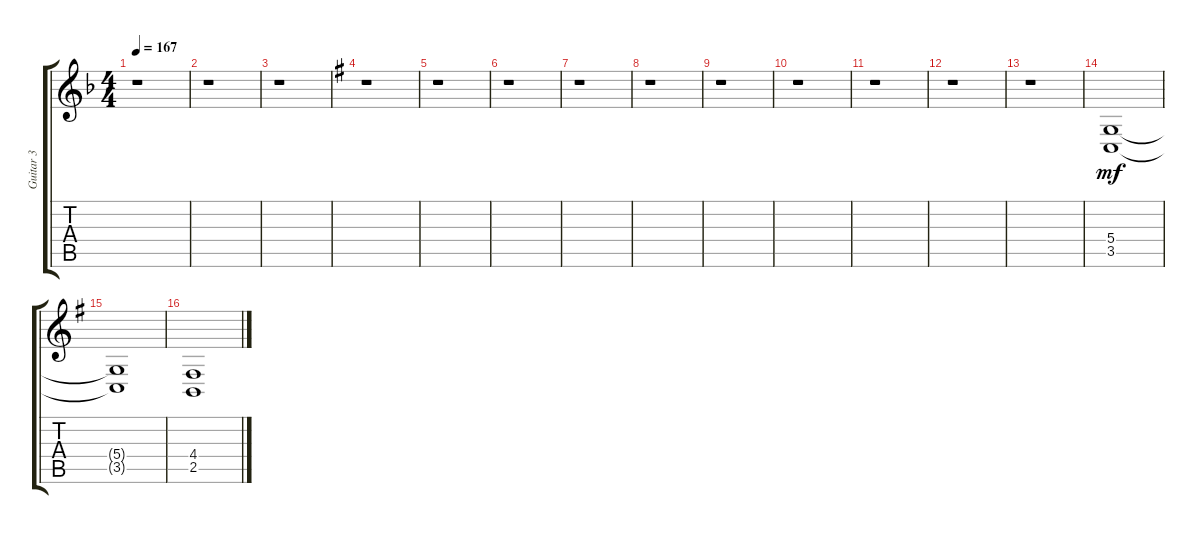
\track ("Guitar 3" "Guitar 3") {instrument voiceoohs}
\staff {score tabs}
\tuning (E4 B3 G3 D3 A2 E2) {hide}
\ts (4 4)
\tempo 167
\clef g2
\ks dminor
r.1{dy mf} |
r.1 |
r.1 |
\ks eminor
r.1 |
r.1 |
r.1 |
r.1 |
r.1 |
r.1 |
r.1 |
r.1 |
r.1 |
r.1 |
(5.4 3.5).1 |
(5.4{t} 3.5{t}).1 |
(4.4 2.5).1
